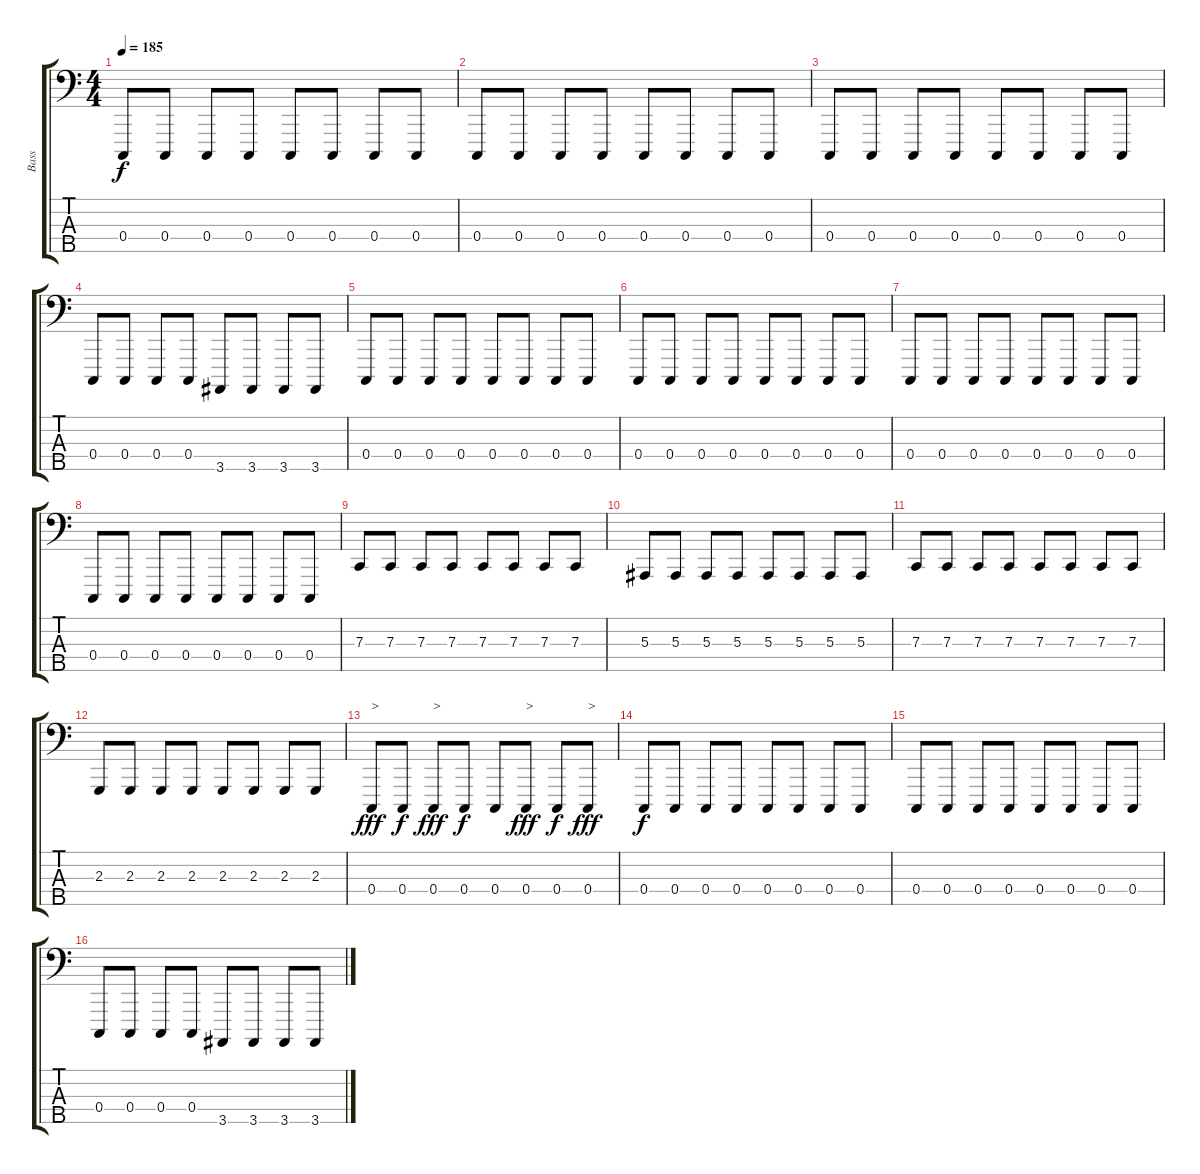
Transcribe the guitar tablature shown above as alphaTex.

\track ("Bass" "Bass") {instrument lead8bassandlead}
\staff {score tabs}
\tuning (Eb2 Bb1 F1 C1 G0) {hide}
\ts (4 4)
\tempo 185
\clef f4
\ks c
0.4.8{dy f} 0.4.8 0.4.8 0.4.8 0.4.8 0.4.8 0.4.8 0.4.8 |
0.4.8 0.4.8 0.4.8 0.4.8 0.4.8 0.4.8 0.4.8 0.4.8 |
0.4.8 0.4.8 0.4.8 0.4.8 0.4.8 0.4.8 0.4.8 0.4.8 |
0.4.8 0.4.8 0.4.8 0.4.8 3.5.8 3.5.8 3.5.8 3.5.8 |
0.4.8 0.4.8 0.4.8 0.4.8 0.4.8 0.4.8 0.4.8 0.4.8 |
0.4.8 0.4.8 0.4.8 0.4.8 0.4.8 0.4.8 0.4.8 0.4.8 |
0.4.8 0.4.8 0.4.8 0.4.8 0.4.8 0.4.8 0.4.8 0.4.8 |
0.4.8 0.4.8 0.4.8 0.4.8 0.4.8 0.4.8 0.4.8 0.4.8 |
7.3.8 7.3.8 7.3.8 7.3.8 7.3.8 7.3.8 7.3.8 7.3.8 |
5.3.8 5.3.8 5.3.8 5.3.8 5.3.8 5.3.8 5.3.8 5.3.8 |
7.3.8 7.3.8 7.3.8 7.3.8 7.3.8 7.3.8 7.3.8 7.3.8 |
2.3.8 2.3.8 2.3.8 2.3.8 2.3.8 2.3.8 2.3.8 2.3.8 |
0.4.8{txt ">" dy fff} 0.4.8{dy f} 0.4.8{txt ">" dy fff} 0.4.8{dy f} 0.4.8 0.4.8{txt ">" dy fff} 0.4.8{dy f} 0.4.8{txt ">" dy fff} |
0.4.8{dy f} 0.4.8 0.4.8 0.4.8 0.4.8 0.4.8 0.4.8 0.4.8 |
0.4.8 0.4.8 0.4.8 0.4.8 0.4.8 0.4.8 0.4.8 0.4.8 |
0.4.8 0.4.8 0.4.8 0.4.8 3.5.8 3.5.8 3.5.8 3.5.8
